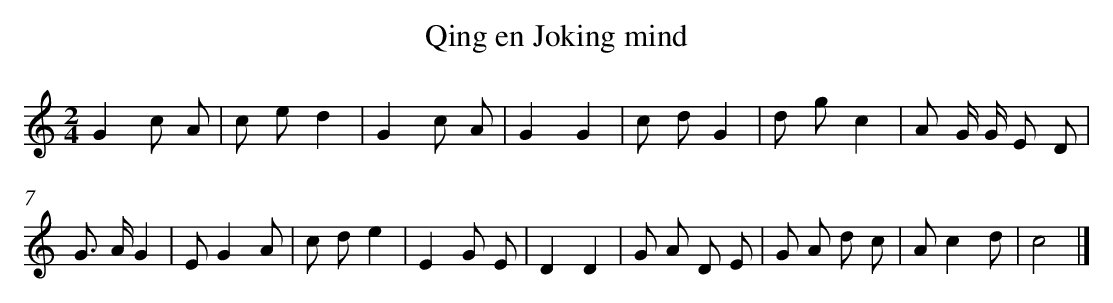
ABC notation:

X:1
T: Qing en Joking mind
L: 1/8
M: 2/4
K: C
G2c A [I:setbarnb 1]|
c ed2 |
G2c A |
G2G2 |
c dG2 |
d gc2 |
A G/ G/ E D |
G> AG2 |
EG2A |
c de2 |
E2G E |
D2D2 |
G A D E |
G A d c |
Ac2d |
c4 |]
